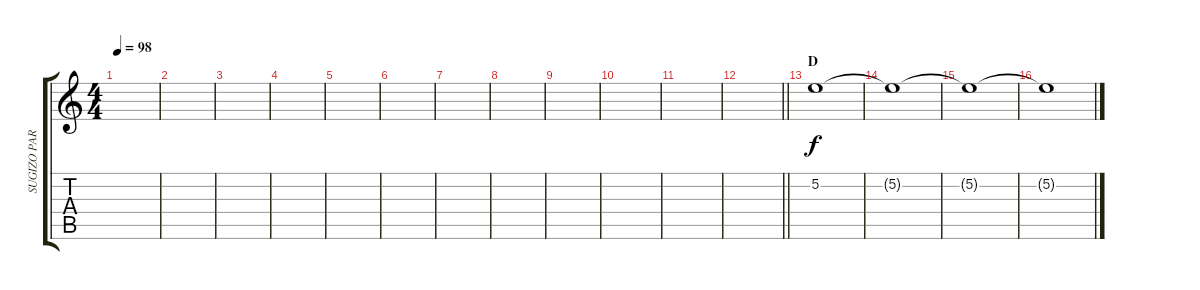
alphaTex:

\track ("SUGIZO PART 1" "SUGIZO PAR") {instrument distortionguitar}
\staff {score tabs}
\tuning (E4 B3 G3 D3 A2 E2) {hide}
\ts (4 4)
\tempo 98
\clef g2
\ks c
|
|
|
|
|
|
|
|
|
|
|
\barLineRight lightlight
|
\section ("" "D")
5.2.1{dy f} |
5.2{t}.1 |
5.2{t}.1 |
5.2{t}.1
